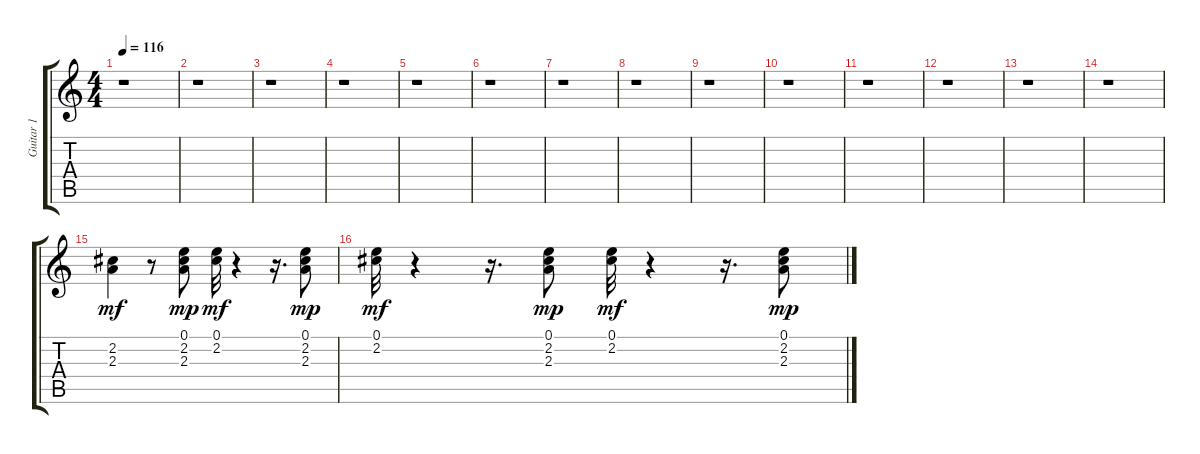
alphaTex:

\track ("Guitar 1" "Guitar 1") {instrument acousticguitarnylon}
\staff {score tabs}
\tuning (E4 B3 G3 D3 A2 E2) {hide}
\ts (4 4)
\tempo 116
\clef g2
\ks c
r.1{dy f} |
r.1 |
r.1 |
r.1 |
r.1 |
r.1 |
r.1 |
r.1 |
r.1 |
r.1 |
r.1 |
r.1 |
r.1 |
r.1 |
(2.2 2.3).4{dy mf} r.8 (0.1 2.2 2.3).8{dy mp} (0.1 2.2).32{dy mf} r.4 r.16{d} (0.1 2.2 2.3).8{dy mp} |
(0.1 2.2).32{dy mf} r.4 r.16{d} (0.1 2.2 2.3).8{dy mp} (0.1 2.2).32{dy mf} r.4 r.16{d} (0.1 2.2 2.3).8{dy mp}
